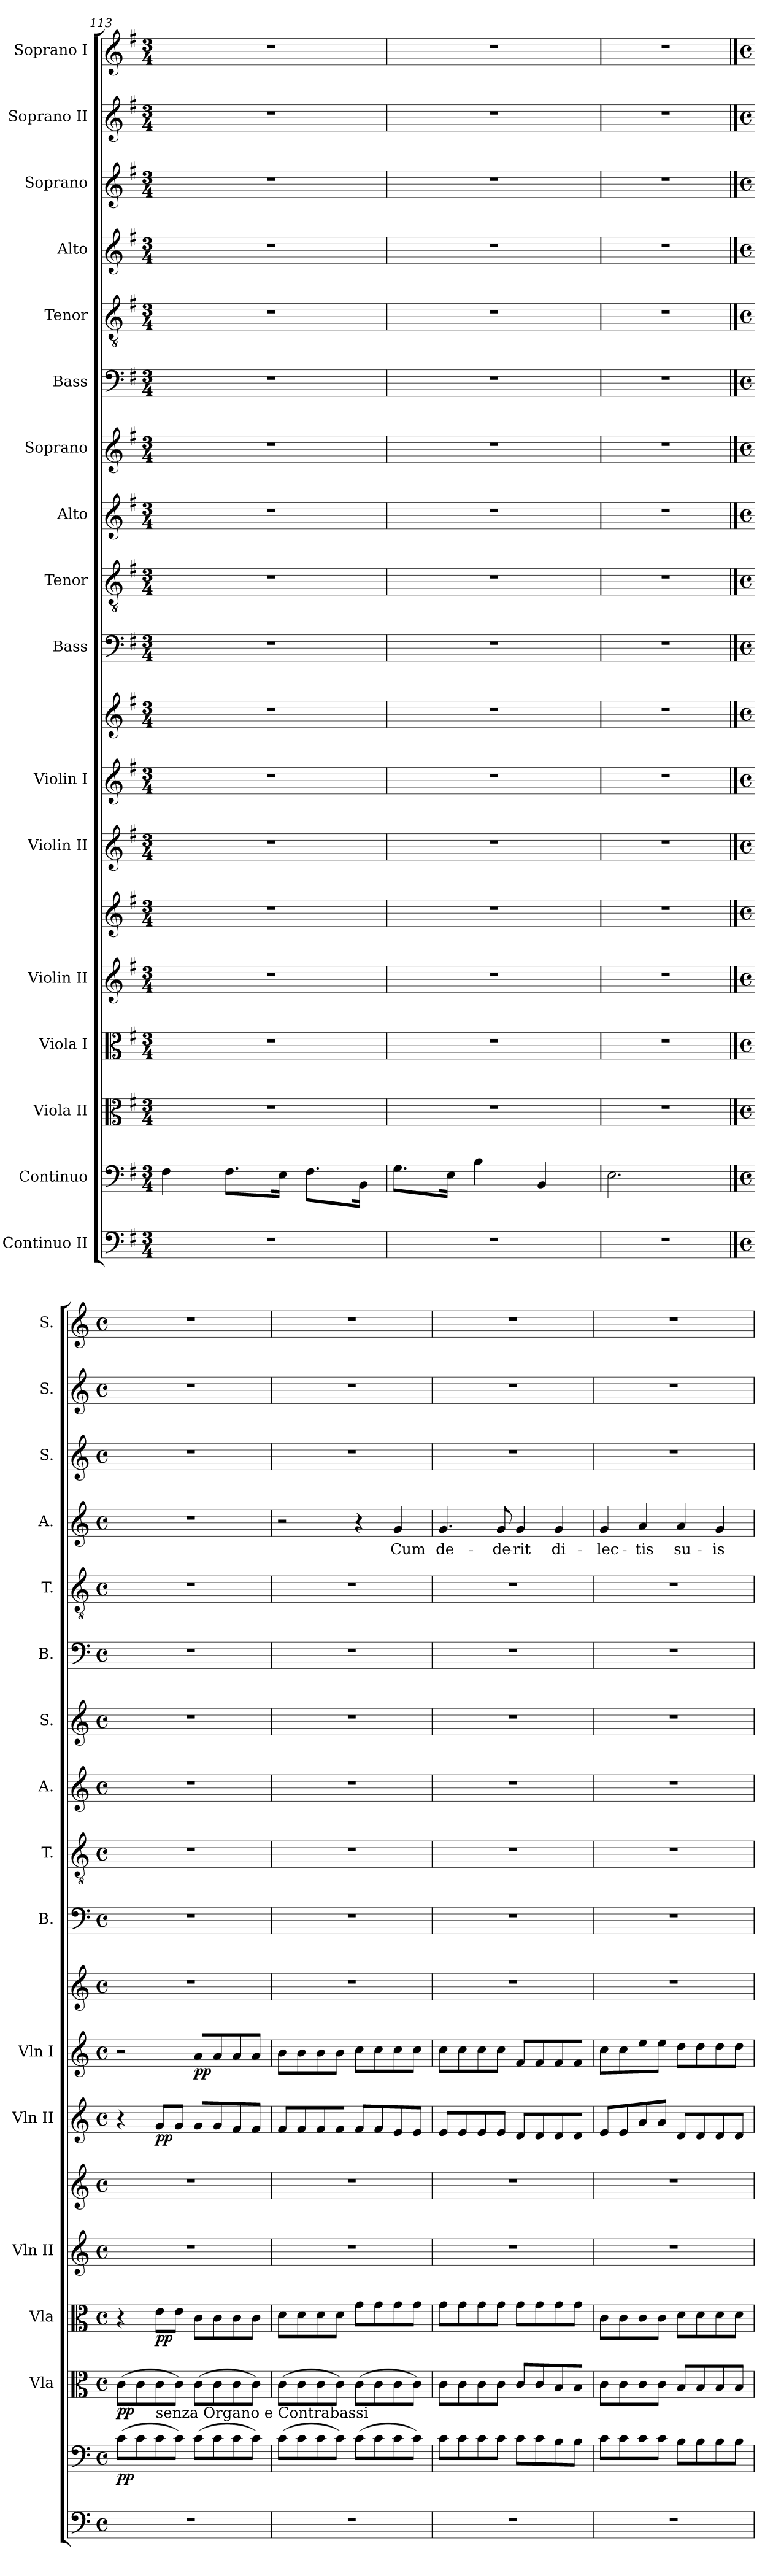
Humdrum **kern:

**kern	**kern	**dynam	**kern	**dynam	**kern	**dynam	**kern	**kern	**kern	**dynam	**kern	**kern	**dynam	**kern	**kern	**kern	**kern	**kern	**kern	**kern	**text	**kern	**kern	**kern
*part17	*part16	*part16	*part15	*part15	*part14	*part14	*part13	*part13	*part12	*part12	*part11	*part11	*part11	*part10	*part9	*part8	*part7	*part6	*part5	*part4	*part4	*part3	*part2	*part1
*staff19	*staff18	*staff18	*staff17	*staff17	*staff16	*staff16	*staff15	*staff14	*staff13	*staff13	*staff12	*staff11	*staff11/12	*staff10	*staff9	*staff8	*staff7	*staff6	*staff5	*staff4	*staff4	*staff3	*staff2	*staff1
*I"Continuo II	*I"Continuo	*	*I"Viola II	*	*I"Viola I	*	*I"Violin II	*	*I"Violin II	*	*I"Violin I	*	*	*I"Bass	*I"Tenor	*I"Alto	*I"Soprano	*I"Bass	*I"Tenor	*I"Alto	*	*I"Soprano	*I"Soprano II	*I"Soprano I
*	*	*	*I'Vla	*	*I'Vla	*	*I'Vln II	*	*I'Vln II	*	*I'Vln I	*	*	*I'B.	*I'T.	*I'A.	*I'S.	*I'B.	*I'T.	*I'A.	*	*I'S.	*I'S.	*I'S.
*clefF4	*clefF4	*	*clefC3	*	*clefC3	*	*clefG2	*clefG2	*clefG2	*	*clefG2	*clefG2	*	*clefF4	*clefGv2	*clefG2	*clefG2	*clefF4	*clefGv2	*clefG2	*	*clefG2	*clefG2	*clefG2
*	*	*	*	*	*	*	*	*	*	*	*	*	*	*	*ITrd7c12	*	*	*	*ITrd7c12	*	*	*	*	*
*k[f#]	*k[f#]	*	*k[f#]	*	*k[f#]	*	*k[f#]	*k[f#]	*k[f#]	*	*k[f#]	*k[f#]	*	*k[f#]	*k[f#]	*k[f#]	*k[f#]	*k[f#]	*k[f#]	*k[f#]	*	*k[f#]	*k[f#]	*k[f#]
*G:	*G:	*	*G:	*	*G:	*	*G:	*G:	*G:	*	*G:	*G:	*	*G:	*G:	*G:	*G:	*G:	*G:	*G:	*	*G:	*G:	*G:
*M3/4	*M3/4	*	*M3/4	*	*M3/4	*	*M3/4	*M3/4	*M3/4	*	*M3/4	*M3/4	*	*M3/4	*M3/4	*M3/4	*M3/4	*M3/4	*M3/4	*M3/4	*	*M3/4	*M3/4	*M3/4
=113	=113	=113	=113	=113	=113	=113	=113	=113	=113	=113	=113	=113	=113	=113	=113	=113	=113	=113	=113	=113	=113	=113	=113	=113
2.r	4F#\	.	2.r	.	2.r	.	2.r	2.r	2.r	.	2.r	2.r	.	2.r	2.r	2.r	2.r	2.r	2.r	2.r	.	2.r	2.r	2.r
.	8.F#\L	.	.	.	.	.	.	.	.	.	.	.	.	.	.	.	.	.	.	.	.	.	.	.
.	16E\Jk	.	.	.	.	.	.	.	.	.	.	.	.	.	.	.	.	.	.	.	.	.	.	.
.	8.F#\L	.	.	.	.	.	.	.	.	.	.	.	.	.	.	.	.	.	.	.	.	.	.	.
.	16BB\Jk	.	.	.	.	.	.	.	.	.	.	.	.	.	.	.	.	.	.	.	.	.	.	.
=114	=114	=114	=114	=114	=114	=114	=114	=114	=114	=114	=114	=114	=114	=114	=114	=114	=114	=114	=114	=114	=114	=114	=114	=114
2.r	8.G\L	.	2.r	.	2.r	.	2.r	2.r	2.r	.	2.r	2.r	.	2.r	2.r	2.r	2.r	2.r	2.r	2.r	.	2.r	2.r	2.r
.	16E\Jk	.	.	.	.	.	.	.	.	.	.	.	.	.	.	.	.	.	.	.	.	.	.	.
.	4B\	.	.	.	.	.	.	.	.	.	.	.	.	.	.	.	.	.	.	.	.	.	.	.
.	4BB/	.	.	.	.	.	.	.	.	.	.	.	.	.	.	.	.	.	.	.	.	.	.	.
=115	=115	=115	=115	=115	=115	=115	=115	=115	=115	=115	=115	=115	=115	=115	=115	=115	=115	=115	=115	=115	=115	=115	=115	=115
2.r	2.E\	.	2.r	.	2.r	.	2.r	2.r	2.r	.	2.r	2.r	.	2.r	2.r	2.r	2.r	2.r	2.r	2.r	.	2.r	2.r	2.r
!!LO:PB:g=z
==116	==116	==116	==116	==116	==116	==116	==116	==116	==116	==116	==116	==116	==116	==116	==116	==116	==116	==116	==116	==116	==116	==116	==116	==116
*k[]	*k[]	*	*k[]	*	*k[]	*	*k[]	*k[]	*k[]	*	*k[]	*k[]	*	*k[]	*k[]	*k[]	*k[]	*k[]	*k[]	*k[]	*	*k[]	*k[]	*k[]
*C:	*C:	*	*C:	*	*C:	*	*C:	*C:	*C:	*	*C:	*C:	*	*C:	*C:	*C:	*C:	*C:	*C:	*C:	*	*C:	*C:	*C:
*M4/4	*M4/4	*	*M4/4	*	*M4/4	*	*M4/4	*M4/4	*M4/4	*	*M4/4	*M4/4	*	*M4/4	*M4/4	*M4/4	*M4/4	*M4/4	*M4/4	*M4/4	*	*M4/4	*M4/4	*M4/4
*met(c)	*met(c)	*	*met(c)	*	*met(c)	*	*met(c)	*met(c)	*met(c)	*	*met(c)	*met(c)	*	*met(c)	*met(c)	*met(c)	*met(c)	*met(c)	*met(c)	*met(c)	*	*met(c)	*met(c)	*met(c)
!	!	!LO:DY:b	!	!LO:DY:b	!	!	!	!	!	!	!	!	!	!	!	!	!	!	!	!	!	!	!	!
1r	(>8c\L	pp	(>8c\L	pp	4r	.	1r	1r	4r	.	2r	1r	.	1r	1r	1r	1r	1r	1r	1r	.	1r	1r	1r
.	8c\	.	8c\	.	.	.	.	.	.	.	.	.	.	.	.	.	.	.	.	.	.	.	.	.
!	!LO:TX:a:t=senza Organo e Contrabassi	!	!	!	!	!	!	!	!	!	!	!	!	!	!	!	!	!	!	!	!	!	!	!
!	!	!	!	!	!	!LO:DY:b	!	!	!	!LO:DY:b	!	!	!	!	!	!	!	!	!	!	!	!	!	!
.	8c\	.	8c\	.	8e\L	pp	.	.	8g/L	pp	.	.	.	.	.	.	.	.	.	.	.	.	.	.
.	8c\J)	.	8c\J)	.	8e\J	.	.	.	8g/J	.	.	.	.	.	.	.	.	.	.	.	.	.	.	.
!	!	!	!	!	!	!	!	!	!	!	!	!	!LO:DY:b=2	!	!	!	!	!	!	!	!	!	!	!
.	(>8c\L	.	(>8c\L	.	8c\L	.	.	.	8g/L	.	8a/L	.	pp	.	.	.	.	.	.	.	.	.	.	.
.	8c\	.	8c\	.	8c\	.	.	.	8g/	.	8a/	.	.	.	.	.	.	.	.	.	.	.	.	.
.	8c\	.	8c\	.	8c\	.	.	.	8f/	.	8a/	.	.	.	.	.	.	.	.	.	.	.	.	.
.	8c\J)	.	8c\J)	.	8c\J	.	.	.	8f/J	.	8a/J	.	.	.	.	.	.	.	.	.	.	.	.	.
=117	=117	=117	=117	=117	=117	=117	=117	=117	=117	=117	=117	=117	=117	=117	=117	=117	=117	=117	=117	=117	=117	=117	=117	=117
1r	(>8c\L	.	(>8c\L	.	8d\L	.	1r	1r	8f/L	.	8b\L	1r	.	1r	1r	1r	1r	1r	1r	2r	.	1r	1r	1r
.	8c\	.	8c\	.	8d\	.	.	.	8f/	.	8b\	.	.	.	.	.	.	.	.	.	.	.	.	.
.	8c\	.	8c\	.	8d\	.	.	.	8f/	.	8b\	.	.	.	.	.	.	.	.	.	.	.	.	.
.	8c\J)	.	8c\J)	.	8d\J	.	.	.	8f/J	.	8b\J	.	.	.	.	.	.	.	.	.	.	.	.	.
.	(>8c\L	.	(>8c\L	.	8g\L	.	.	.	8f/L	.	8cc\L	.	.	.	.	.	.	.	.	4r	.	.	.	.
.	8c\	.	8c\	.	8g\	.	.	.	8f/	.	8cc\	.	.	.	.	.	.	.	.	.	.	.	.	.
!	!	!	!	!	!	!	!	!	!	!	!	!	!	!	!	!	!	!	!	!	!LO:LY:b	!	!	!
.	8c\	.	8c\	.	8g\	.	.	.	8e/	.	8cc\	.	.	.	.	.	.	.	.	4g/	Cum	.	.	.
.	8c\J)	.	8c\J)	.	8g\J	.	.	.	8e/J	.	8cc\J	.	.	.	.	.	.	.	.	.	.	.	.	.
=118	=118	=118	=118	=118	=118	=118	=118	=118	=118	=118	=118	=118	=118	=118	=118	=118	=118	=118	=118	=118	=118	=118	=118	=118
!	!	!	!	!	!	!	!	!	!	!	!	!	!	!	!	!	!	!	!	!	!LO:LY:b	!	!	!
1r	8c\L	.	8c\L	.	8g\L	.	1r	1r	8e/L	.	8cc\L	1r	.	1r	1r	1r	1r	1r	1r	4.g/	de-	1r	1r	1r
.	8c\	.	8c\	.	8g\	.	.	.	8e/	.	8cc\	.	.	.	.	.	.	.	.	.	.	.	.	.
.	8c\	.	8c\	.	8g\	.	.	.	8e/	.	8cc\	.	.	.	.	.	.	.	.	.	.	.	.	.
!	!	!	!	!	!	!	!	!	!	!	!	!	!	!	!	!	!	!	!	!	!LO:LY:b	!	!	!
.	8c\J	.	8c\J	.	8g\J	.	.	.	8e/J	.	8cc\J	.	.	.	.	.	.	.	.	8g/	-de-	.	.	.
!	!	!	!	!	!	!	!	!	!	!	!	!	!	!	!	!	!	!	!	!	!LO:LY:b	!	!	!
.	8c\L	.	8c/L	.	8g\L	.	.	.	8d/L	.	8f/L	.	.	.	.	.	.	.	.	4g/	-rit	.	.	.
.	8c\	.	8c/	.	8g\	.	.	.	8d/	.	8f/	.	.	.	.	.	.	.	.	.	.	.	.	.
!	!	!	!	!	!	!	!	!	!	!	!	!	!	!	!	!	!	!	!	!	!LO:LY:b	!	!	!
.	8B\	.	8B/	.	8g\	.	.	.	8d/	.	8f/	.	.	.	.	.	.	.	.	4g/	di-	.	.	.
.	8B\J	.	8B/J	.	8g\J	.	.	.	8d/J	.	8f/J	.	.	.	.	.	.	.	.	.	.	.	.	.
=119	=119	=119	=119	=119	=119	=119	=119	=119	=119	=119	=119	=119	=119	=119	=119	=119	=119	=119	=119	=119	=119	=119	=119	=119
!	!	!	!	!	!	!	!	!	!	!	!	!	!	!	!	!	!	!	!	!	!LO:LY:b	!	!	!
1r	8c\L	.	8c\L	.	8c\L	.	1r	1r	8e/L	.	8cc\L	1r	.	1r	1r	1r	1r	1r	1r	4g/	-lec-	1r	1r	1r
.	8c\	.	8c\	.	8c\	.	.	.	8e/	.	8cc\	.	.	.	.	.	.	.	.	.	.	.	.	.
!	!	!	!	!	!	!	!	!	!	!	!	!	!	!	!	!	!	!	!	!	!LO:LY:b	!	!	!
.	8c\	.	8c\	.	8c\	.	.	.	8a/	.	8ee\	.	.	.	.	.	.	.	.	4a/	-tis	.	.	.
.	8c\J	.	8c\J	.	8c\J	.	.	.	8a/J	.	8ee\J	.	.	.	.	.	.	.	.	.	.	.	.	.
!	!	!	!	!	!	!	!	!	!	!	!	!	!	!	!	!	!	!	!	!	!LO:LY:b	!	!	!
.	8B\L	.	8B/L	.	8d\L	.	.	.	8d/L	.	8dd\L	.	.	.	.	.	.	.	.	4a/	su-	.	.	.
.	8B\	.	8B/	.	8d\	.	.	.	8d/	.	8dd\	.	.	.	.	.	.	.	.	.	.	.	.	.
!	!	!	!	!	!	!	!	!	!	!	!	!	!	!	!	!	!	!	!	!	!LO:LY:b	!	!	!
.	8B\	.	8B/	.	8d\	.	.	.	8d/	.	8dd\	.	.	.	.	.	.	.	.	4g/	-is	.	.	.
.	8B\J	.	8B/J	.	8d\J	.	.	.	8d/J	.	8dd\J	.	.	.	.	.	.	.	.	.	.	.	.	.
=	=	=	=	=	=	=	=	=	=	=	=	=	=	=	=	=	=	=	=	=	=	=	=	=
*-	*-	*-	*-	*-	*-	*-	*-	*-	*-	*-	*-	*-	*-	*-	*-	*-	*-	*-	*-	*-	*-	*-	*-	*-
